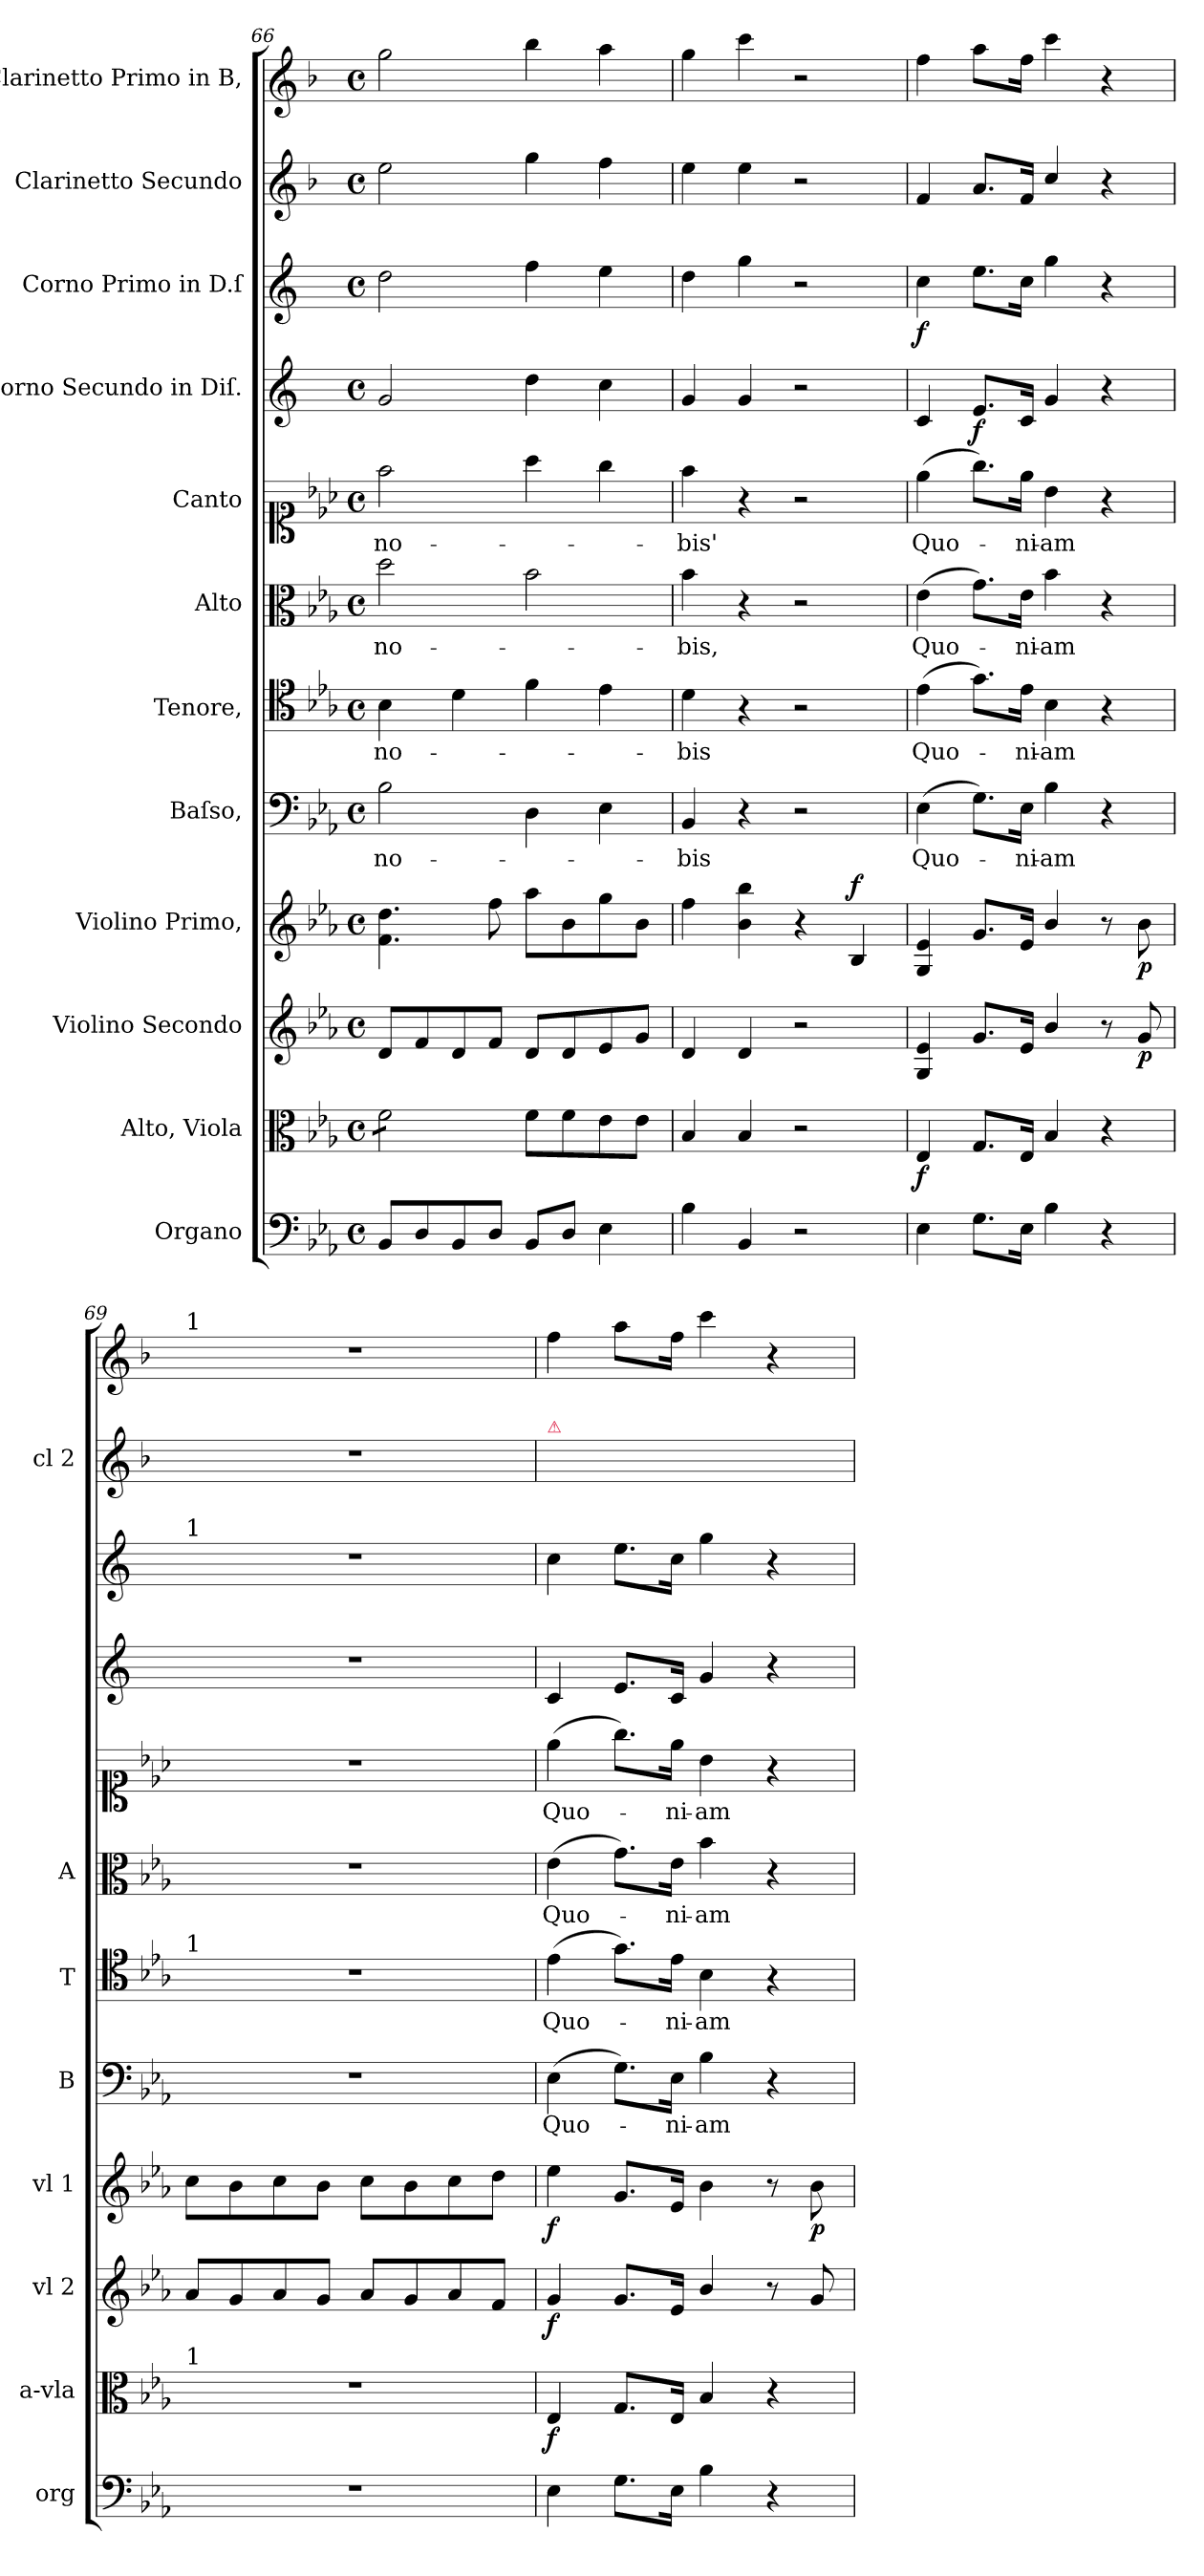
**kern	**kern	**dynam	**kern	**dynam	**kern	**dynam	**kern	**text	**kern	**text	**kern	**text	**kern	**text	**kern	**dynam	**kern	**dynam	**kern	**kern
*part12	*part11	*part11	*part10	*part10	*part9	*part9	*part8	*part8	*part7	*part7	*part6	*part6	*part5	*part5	*part4	*part4	*part3	*part3	*part2	*part1
*staff12	*staff11	*staff11	*staff10	*staff10	*staff9	*staff9	*staff8	*staff8	*staff7	*staff7	*staff6	*staff6	*staff5	*staff5	*staff4	*staff4	*staff3	*staff3	*staff2	*staff1
*I"Organo	*I"Alto, Viola	*	*I"Violino Secondo	*	*I"Violino Primo,	*	*I"Baſso,	*	*I"Tenore,	*	*I"Alto	*	*I"Canto	*	*I"Corno Secundo in Diſ.	*	*I"Corno Primo in D.ſ	*	*I"Clarinetto Secundo	*I"Clarinetto Primo in B,
*I'org	*I'a-vla	*	*I'vl 2	*	*I'vl 1	*	*I'B	*	*I'T	*	*I'A	*	*	*	*	*	*	*	*I'cl 2	*
*clefF4	*clefC3	*	*clefG2	*	*clefG2	*	*clefF4	*	*clefC4	*	*clefC3	*	*clefC1	*	*clefG2	*	*clefG2	*	*clefG2	*clefG2
*	*	*	*	*	*	*	*	*	*	*	*	*	*	*	*ITrd5c9	*	*ITrd5c9	*	*ITrd1c2	*ITrd1c2
*k[b-e-a-]	*k[b-e-a-]	*	*k[b-e-a-]	*	*k[b-e-a-]	*	*k[b-e-a-]	*	*k[b-e-a-]	*	*k[b-e-a-]	*	*k[b-e-a-]	*	*k[b-e-a-]	*	*k[b-e-a-]	*	*k[b-e-a-]	*k[b-e-a-]
*E-:	*E-:	*	*	*	*E-:	*	*E-:	*	*E-:	*	*E-:	*	*E-:	*	*E-:	*	*E-:	*	*E-:	*E-:
*M4/4	*M4/4	*	*M4/4	*	*M4/4	*	*M4/4	*	*M4/4	*	*M4/4	*	*M4/4	*	*M4/4	*	*M4/4	*	*M4/4	*M4/4
*met(c)	*met(c)	*	*met(c)	*	*met(c)	*	*met(c)	*	*met(c)	*	*met(c)	*	*met(c)	*	*met(c)	*	*met(c)	*	*met(c)	*met(c)
=66	=66	=66	=66	=66	=66	=66	=66	=66	=66	=66	=66	=66	=66	=66	=66	=66	=66	=66	=66	=66
*	*tremolo	*	*	*	*	*	*	*	*	*	*	*	*	*	*	*	*	*	*	*
8BB-/L	8f\L	.	8d/L	.	4.f\ 4.dd\	.	2B-\	no-	4B-\	no-	2dd\	no-	2ff\	no-	2B-/	.	2f\	.	2dd\	2ff\
8D/	8f\	.	8f/	.	.	.	.	.	.	.	.	.	.	.	.	.	.	.	.	.
8BB-/	8f\	.	8d/	.	.	.	.	.	4d\	.	.	.	.	.	.	.	.	.	.	.
8D/J	8f\J	.	8f/J	.	8ff\	.	.	.	.	.	.	.	.	.	.	.	.	.	.	.
*	*Xtremolo	*	*	*	*	*	*	*	*	*	*	*	*	*	*	*	*	*	*	*
8BB-/L	8f\L	.	8d/L	.	8aa-\L	.	4D\	.	4f\	.	2b-\	.	4aa-\	.	4f\	.	4a-\	.	4ff\	4aa-\
8D/J	8f\	.	8d/	.	8b-\	.	.	.	.	.	.	.	.	.	.	.	.	.	.	.
4E-\	8e-\	.	8e-/	.	8gg\	.	4E-\	.	4e-\	.	.	.	4gg\	.	4e-\	.	4g\	.	4ee-\	4gg\
.	8e-\J	.	8g/J	.	8b-\J	.	.	.	.	.	.	.	.	.	.	.	.	.	.	.
=67	=67	=67	=67	=67	=67	=67	=67	=67	=67	=67	=67	=67	=67	=67	=67	=67	=67	=67	=67	=67
4B-\	4B-/	.	4d/	.	4ff\	.	4BB-/	-bis	4d\	-bis	4b-\	-bis,	4ff\	-bis'	4B-/	.	4f\	.	4dd\	4ff\
4BB-/	4B-/	.	4d/	.	4b-\ 4bb-\	.	4r	.	4r	.	4r	.	4r	.	4B-/	.	4b-\	.	4dd\	4bb-\
2r	2r	.	2r	.	4r	.	2r	.	2r	.	2r	.	2r	.	2r	.	2r	.	2r	2r
!	!	!	!	!	!	!LO:DY:a	!	!	!	!	!	!	!	!	!	!	!	!	!	!
.	.	.	.	.	4B-/	f.	.	.	.	.	.	.	.	.	.	.	.	.	.	.
=68	=68	=68	=68	=68	=68	=68	=68	=68	=68	=68	=68	=68	=68	=68	=68	=68	=68	=68	=68	=68
4E-\	4E-/	f	4G/ 4e-/	.	4G/ 4e-/	.	(4E-\	Quo-	(4e-\	Quo-	(4e-\	Quo-	(4ee-\	Quo-	4E-/	.	4e-\	f	4e-/	4ee-\
!	!	!	!	!	!	!	!	!	!	!	!	!	!	!	!	!	!	!	!	!LO:N:vis=8
8.G\L	8.G/L	.	8.g/L	.	8.g/L	.	8.G\L)	.	8.g\L)	.	8.g\L)	.	8.gg\L)	.	8.G/L	f	8.g\L	.	8.g/L	8.gg\L
16E-\Jk	16E-/Jk	.	16e-/Jk	.	16e-/Jk	.	16E-\Jk	-ni-	16e-\Jk	-ni-	16e-\Jk	-ni-	16ee-\Jk	-ni-	16E-/Jk	.	16e-\Jk	.	16e-/Jk	16ee-\Jk
4B-\	4B-/	.	4b-/	.	4b-/	.	4B-\	-am	4B-\	-am	4b-\	-am	4b-\	-am	4B-/	.	4b-\	.	4b-/	4bb-\
4r	4r	.	8r	.	8r	.	4r	.	4r	.	4r	.	4r	.	4r	.	4r	.	4r	4r
.	.	.	8g/	p	8b-\	p.	.	.	.	.	.	.	.	.	.	.	.	.	.	.
=69	=69	=69	=69	=69	=69	=69	=69	=69	=69	=69	=69	=69	=69	=69	=69	=69	=69	=69	=69	=69
!	!	!	!	!	!	!	!	!	!	!	!	!	!	!	!	!	!	!	!	!LO:TX:a:t=1
!	!	!	!	!	!	!	!	!	!	!	!	!	!	!	!	!	!LO:TX:a:t=1	!	!	!
!	!	!	!	!	!	!	!	!	!LO:TX:a:t=1	!	!	!	!	!	!	!	!	!	!	!
!	!LO:TX:a:t=1	!	!	!	!	!	!	!	!	!	!	!	!	!	!	!	!	!	!	!
1r	1r	.	8a-/L	.	8cc\L	.	1r	.	1r	.	1r	.	1r	.	1r	.	1r	.	1r	1r
.	.	.	8g/	.	8b-\	.	.	.	.	.	.	.	.	.	.	.	.	.	.	.
.	.	.	8a-/	.	8cc\	.	.	.	.	.	.	.	.	.	.	.	.	.	.	.
.	.	.	8g/J	.	8b-\J	.	.	.	.	.	.	.	.	.	.	.	.	.	.	.
.	.	.	8a-/L	.	8cc\L	.	.	.	.	.	.	.	.	.	.	.	.	.	.	.
.	.	.	8g/	.	8b-\	.	.	.	.	.	.	.	.	.	.	.	.	.	.	.
.	.	.	8a-/	.	8cc\	.	.	.	.	.	.	.	.	.	.	.	.	.	.	.
.	.	.	8f/J	.	8dd\J	.	.	.	.	.	.	.	.	.	.	.	.	.	.	.
=70	=70	=70	=70	=70	=70	=70	=70	=70	=70	=70	=70	=70	=70	=70	=70	=70	=70	=70	=70	=70
!	!	!	!	!	!	!	!	!	!	!	!	!	!	!	!	!	!	!	!LO:TX:a:color=crimson:t=⚠	!
4E-\	4E-/	f	4g/	f	4ee-\	f.	(4E-\	Quo-	(4e-\	Quo-	(4e-\	Quo-	(4ee-\	Quo-	4E-/	.	4e-\	.	4e-/yy	4ee-\
!	!	!	!	!	!	!	!	!	!	!	!	!	!	!	!	!	!	!	!	!LO:N:vis=8
8.G\L	8.G/L	.	8.g/L	.	8.g/L	.	8.G\L)	.	8.g\L)	.	8.g\L)	.	8.gg\L)	.	8.G/L	.	8.g\L	.	8.g/Lyy	8.gg\L
16E-\Jk	16E-/Jk	.	16e-/Jk	.	16e-/Jk	.	16E-\Jk	-ni-	16e-\Jk	-ni-	16e-\Jk	-ni-	16ee-\Jk	-ni-	16E-/Jk	.	16e-\Jk	.	16e-/Jkyy	16ee-\Jk
4B-\	4B-/	.	4b-/	.	4b-\	.	4B-\	-am	4B-\	-am	4b-\	-am	4b-\	-am	4B-/	.	4b-\	.	4b-/yy	4bb-\
4r	4r	.	8r	.	8r	.	4r	.	4r	.	4r	.	4r	.	4r	.	4r	.	4ryy	4r
.	.	.	8g/	.	8b-\	p.	.	.	.	.	.	.	.	.	.	.	.	.	.	.
=	=	=	=	=	=	=	=	=	=	=	=	=	=	=	=	=	=	=	=	=
*-	*-	*-	*-	*-	*-	*-	*-	*-	*-	*-	*-	*-	*-	*-	*-	*-	*-	*-	*-	*-
